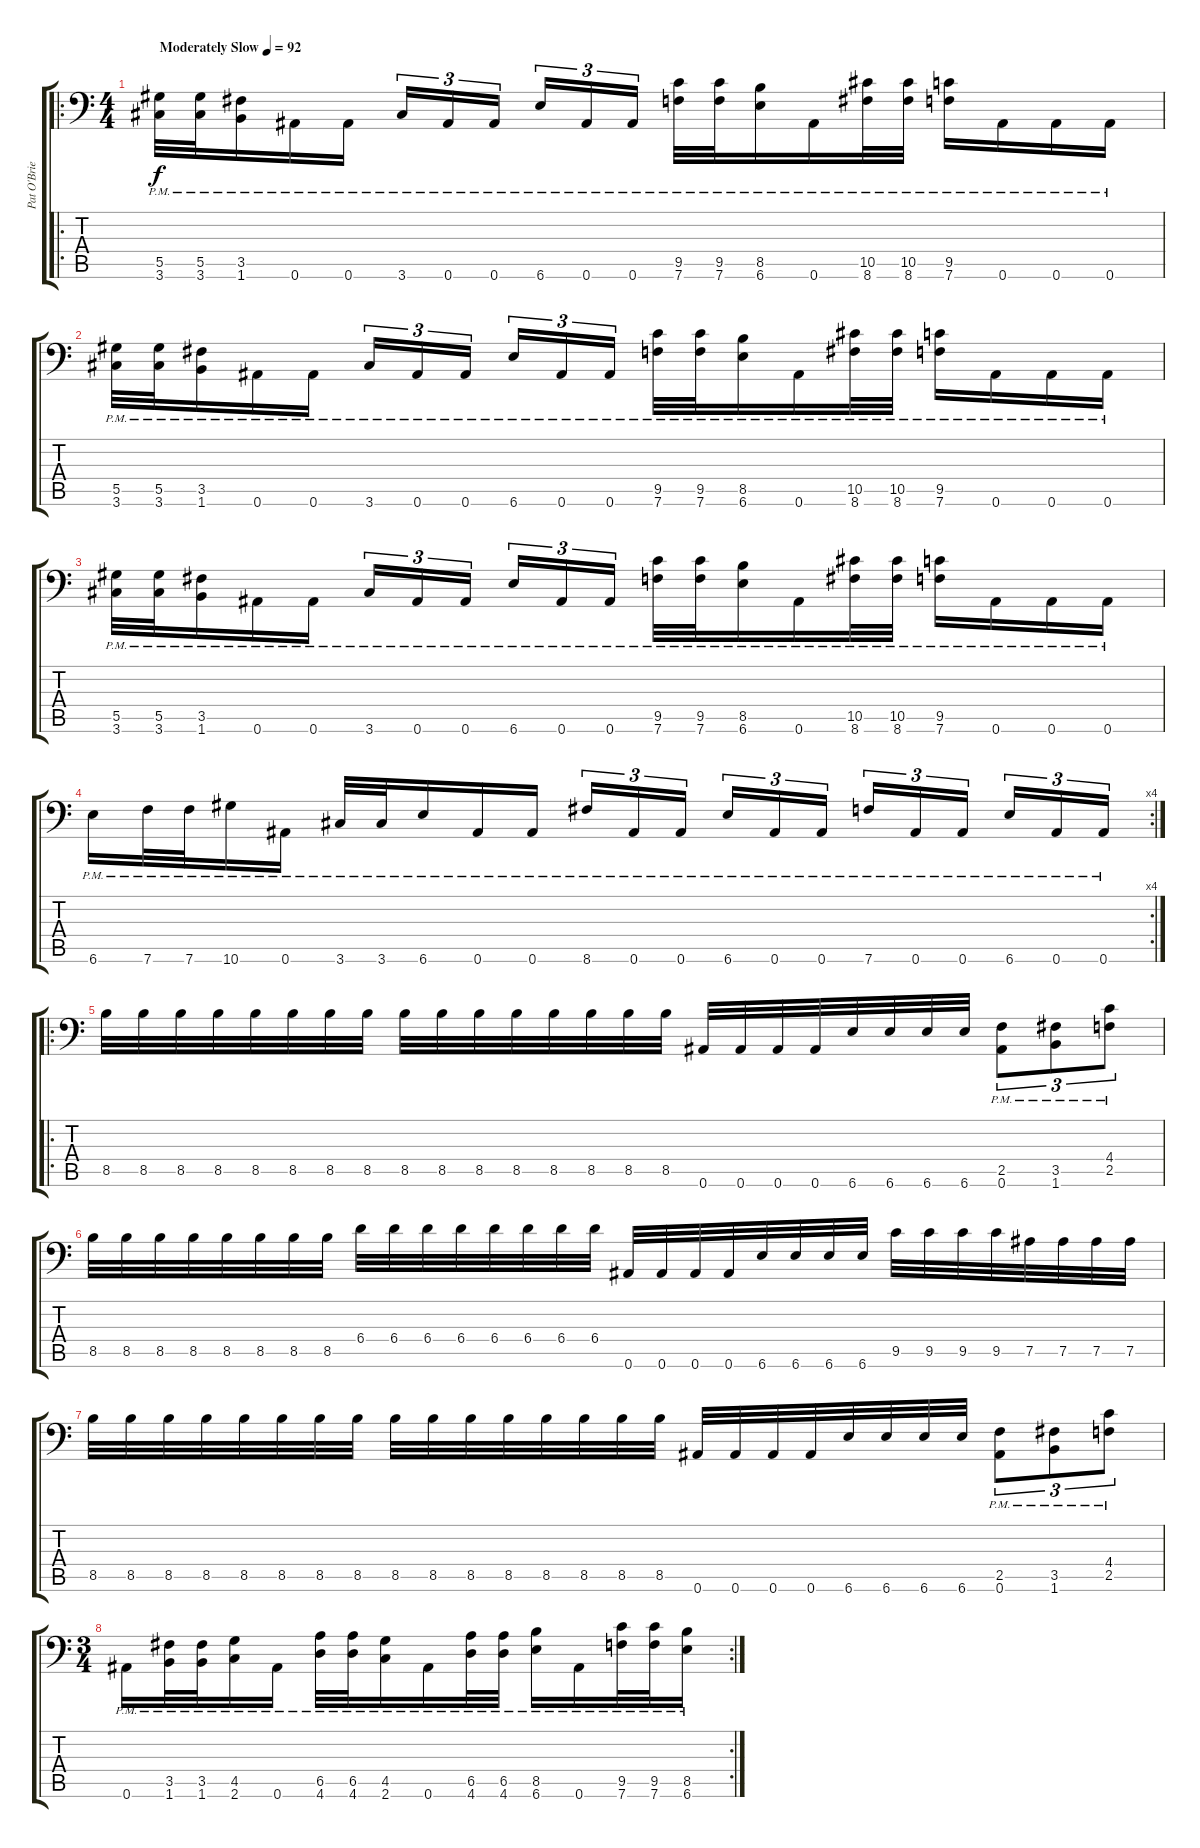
\track ("Pat O'Brien (Rhythm)" "Pat O'Brie") {instrument distortionguitar}
\staff {score tabs}
\tuning (Bb3 F3 Db3 Ab2 Eb2 Bb1) {hide}
\ro
\ts (4 4)
\tempo (92 "Moderately Slow")
\clef f4
\ks c
(5.5{pm} 3.6{pm}).32{dy f instrument distortionguitar} (5.5{pm} 3.6{pm}).32 (3.5{pm} 1.6{pm}).16 0.6{pm}.16 0.6{pm}.16 3.6{pm}.16{tu (3 2)} 0.6{pm}.16{tu (3 2)} 0.6{pm}.16{tu (3 2) beam splitsecondary} 6.6{pm}.16{tu (3 2)} 0.6{pm}.16{tu (3 2)} 0.6{pm}.16{tu (3 2)} (9.5{pm} 7.6{pm}).32 (9.5{pm} 7.6{pm}).32 (8.5{pm} 6.6{pm}).16 0.6{pm}.16 (10.5{pm} 8.6{pm}).32 (10.5{pm} 8.6{pm}).32 (9.5{pm} 7.6{pm}).16 0.6{pm}.16 0.6{pm}.16 0.6{pm}.16 |
(5.5{pm} 3.6{pm}).32 (5.5{pm} 3.6{pm}).32 (3.5{pm} 1.6{pm}).16 0.6{pm}.16 0.6{pm}.16 3.6{pm}.16{tu (3 2)} 0.6{pm}.16{tu (3 2)} 0.6{pm}.16{tu (3 2) beam splitsecondary} 6.6{pm}.16{tu (3 2)} 0.6{pm}.16{tu (3 2)} 0.6{pm}.16{tu (3 2)} (9.5{pm} 7.6{pm}).32 (9.5{pm} 7.6{pm}).32 (8.5{pm} 6.6{pm}).16 0.6{pm}.16 (10.5{pm} 8.6{pm}).32 (10.5{pm} 8.6{pm}).32 (9.5{pm} 7.6{pm}).16 0.6{pm}.16 0.6{pm}.16 0.6{pm}.16 |
(5.5{pm} 3.6{pm}).32 (5.5{pm} 3.6{pm}).32 (3.5{pm} 1.6{pm}).16 0.6{pm}.16 0.6{pm}.16 3.6{pm}.16{tu (3 2)} 0.6{pm}.16{tu (3 2)} 0.6{pm}.16{tu (3 2) beam splitsecondary} 6.6{pm}.16{tu (3 2)} 0.6{pm}.16{tu (3 2)} 0.6{pm}.16{tu (3 2)} (9.5{pm} 7.6{pm}).32 (9.5{pm} 7.6{pm}).32 (8.5{pm} 6.6{pm}).16 0.6{pm}.16 (10.5{pm} 8.6{pm}).32 (10.5{pm} 8.6{pm}).32 (9.5{pm} 7.6{pm}).16 0.6{pm}.16 0.6{pm}.16 0.6{pm}.16 |
\rc 4
6.6{pm}.16 7.6{pm}.32 7.6{pm}.32 10.6{pm}.16 0.6{pm}.16 3.6{pm}.32 3.6{pm}.32 6.6{pm}.16 0.6{pm}.16 0.6{pm}.16 8.6{pm}.16{tu (3 2)} 0.6{pm}.16{tu (3 2)} 0.6{pm}.16{tu (3 2) beam splitsecondary} 6.6{pm}.16{tu (3 2)} 0.6{pm}.16{tu (3 2)} 0.6{pm}.16{tu (3 2)} 7.6{pm}.16{tu (3 2)} 0.6{pm}.16{tu (3 2)} 0.6{pm}.16{tu (3 2) beam splitsecondary} 6.6{pm}.16{tu (3 2)} 0.6{pm}.16{tu (3 2)} 0.6{pm}.16{tu (3 2)} |
\ro
8.5.32 8.5.32 8.5.32 8.5.32 8.5.32 8.5.32 8.5.32 8.5.32 8.5.32 8.5.32 8.5.32 8.5.32 8.5.32 8.5.32 8.5.32 8.5.32 0.6.32 0.6.32 0.6.32 0.6.32 6.6.32 6.6.32 6.6.32 6.6.32 (2.5{pm} 0.6).8{tu (3 2)} (3.5{pm} 1.6).8{tu (3 2)} (4.4{pm} 2.5).8{tu (3 2)} |
8.5.32 8.5.32 8.5.32 8.5.32 8.5.32 8.5.32 8.5.32 8.5.32 6.4.32 6.4.32 6.4.32 6.4.32 6.4.32 6.4.32 6.4.32 6.4.32 0.6.32 0.6.32 0.6.32 0.6.32 6.6.32 6.6.32 6.6.32 6.6.32 9.5.32 9.5.32 9.5.32 9.5.32 7.5.32 7.5.32 7.5.32 7.5.32 |
8.5.32 8.5.32 8.5.32 8.5.32 8.5.32 8.5.32 8.5.32 8.5.32 8.5.32 8.5.32 8.5.32 8.5.32 8.5.32 8.5.32 8.5.32 8.5.32 0.6.32 0.6.32 0.6.32 0.6.32 6.6.32 6.6.32 6.6.32 6.6.32 (2.5{pm} 0.6).8{tu (3 2)} (3.5{pm} 1.6).8{tu (3 2)} (4.4{pm} 2.5).8{tu (3 2)} |
\rc 2
\ts (3 4)
0.6{pm}.16 (3.5{pm} 1.6{pm}).32 (3.5{pm} 1.6{pm}).32 (4.5{pm} 2.6{pm}).16 0.6{pm}.16 (6.5{pm} 4.6{pm}).32 (6.5{pm} 4.6{pm}).32 (4.5{pm} 2.6{pm}).16 0.6{pm}.16 (6.5{pm} 4.6{pm}).32 (6.5{pm} 4.6{pm}).32 (8.5{pm} 6.6{pm}).16 0.6{pm}.16 (9.5{pm} 7.6{pm}).32 (9.5{pm} 7.6{pm}).32 (8.5{pm} 6.6{pm}).16
